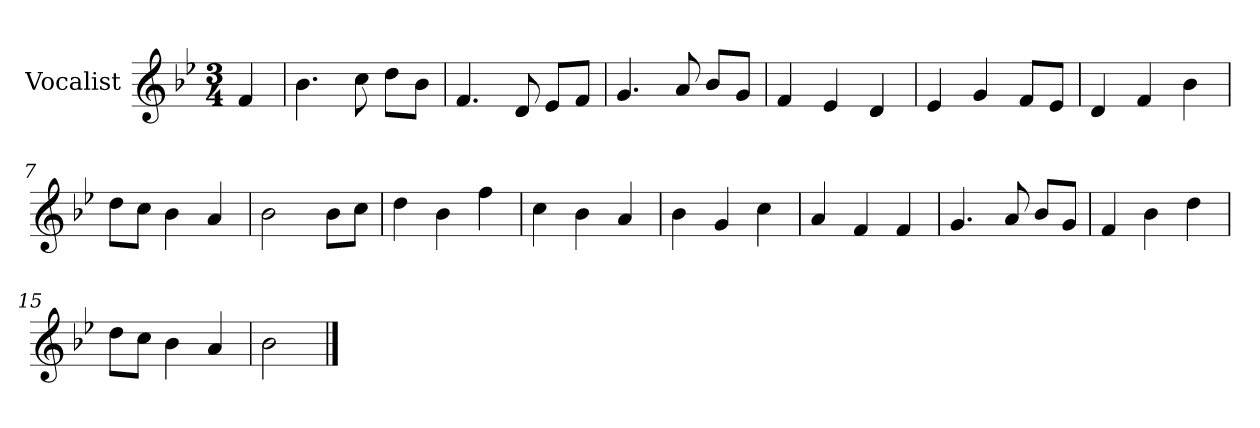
**kern
*part1
*staff1
*I"Vocalist
*k[b-e-]
*B-:
*M3/4
=
4f
=1
4.b-
8cc
8ddL
8b-J
=2
4.f
8d
8e-L
8fJ
=3
4.g
8a
8b-L
8gJ
=4
4f
4e-
4d
=5
4e-
4g
8fL
8e-J
=6
4d
4f
4b-
=7
8ddL
8ccJ
4b-
4a
=8
2b-
8b-L
8ccJ
=9
4dd
4b-
4ff
=10
4cc
4b-
4a
=11
4b-
4g
4cc
=12
4a
4f
4f
=13
4.g
8a
8b-L
8gJ
=14
4f
4b-
4dd
=15
8ddL
8ccJ
4b-
4a
=16
2b-
==
*-
